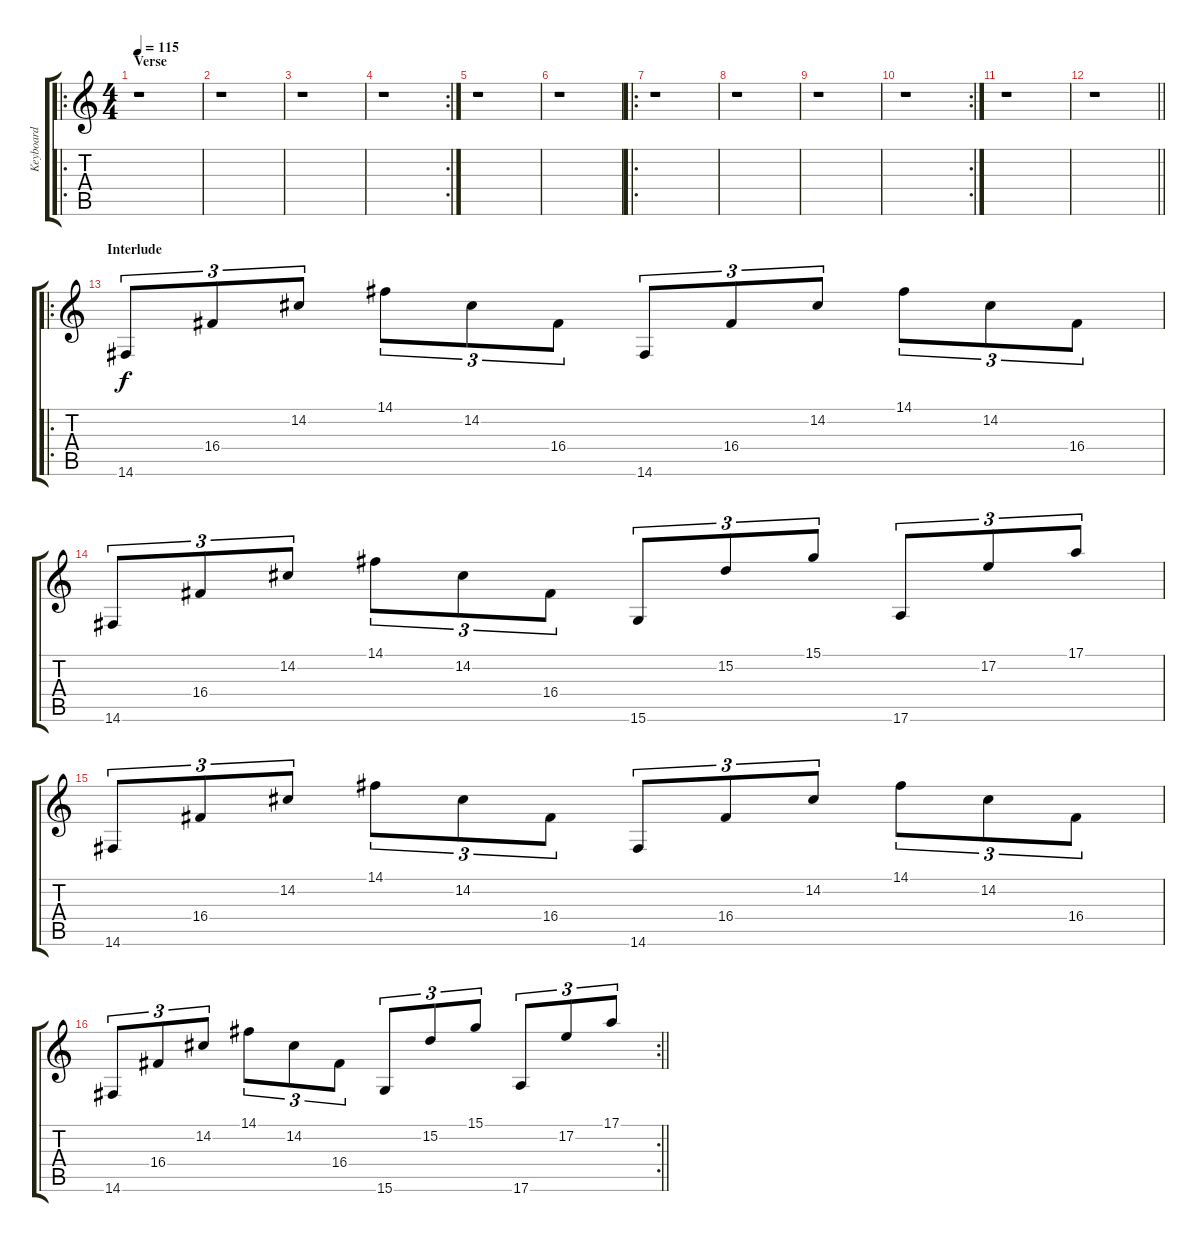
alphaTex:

\track ("Keyboard" "Keyboard") {instrument orchestralharp}
\staff {score tabs}
\tuning (E4 B3 G3 D3 A2 E2) {hide}
\ro
\ts (4 4)
\section ("" "Verse")
\tempo 115
\clef g2
\ks c
r.1{dy f} |
r.1 |
r.1 |
\rc 2
r.1 |
r.1 |
r.1 |
\ro
r.1 |
r.1 |
r.1 |
\rc 2
r.1 |
r.1 |
\barLineRight lightlight
r.1 |
\ro
\section ("" "Interlude")
14.6.8{tu (3 2)} 16.4.8{tu (3 2)} 14.2.8{tu (3 2)} 14.1.8{tu (3 2)} 14.2.8{tu (3 2)} 16.4.8{tu (3 2)} 14.6.8{tu (3 2)} 16.4.8{tu (3 2)} 14.2.8{tu (3 2)} 14.1.8{tu (3 2)} 14.2.8{tu (3 2)} 16.4.8{tu (3 2)} |
14.6.8{tu (3 2)} 16.4.8{tu (3 2)} 14.2.8{tu (3 2)} 14.1.8{tu (3 2)} 14.2.8{tu (3 2)} 16.4.8{tu (3 2)} 15.6.8{tu (3 2)} 15.2.8{tu (3 2)} 15.1.8{tu (3 2)} 17.6.8{tu (3 2)} 17.2.8{tu (3 2)} 17.1.8{tu (3 2)} |
14.6.8{tu (3 2)} 16.4.8{tu (3 2)} 14.2.8{tu (3 2)} 14.1.8{tu (3 2)} 14.2.8{tu (3 2)} 16.4.8{tu (3 2)} 14.6.8{tu (3 2)} 16.4.8{tu (3 2)} 14.2.8{tu (3 2)} 14.1.8{tu (3 2)} 14.2.8{tu (3 2)} 16.4.8{tu (3 2)} |
\rc 2
\barLineRight lightlight
14.6.8{tu (3 2)} 16.4.8{tu (3 2)} 14.2.8{tu (3 2)} 14.1.8{tu (3 2)} 14.2.8{tu (3 2)} 16.4.8{tu (3 2)} 15.6.8{tu (3 2)} 15.2.8{tu (3 2)} 15.1.8{tu (3 2)} 17.6.8{tu (3 2)} 17.2.8{tu (3 2)} 17.1.8{tu (3 2)}
